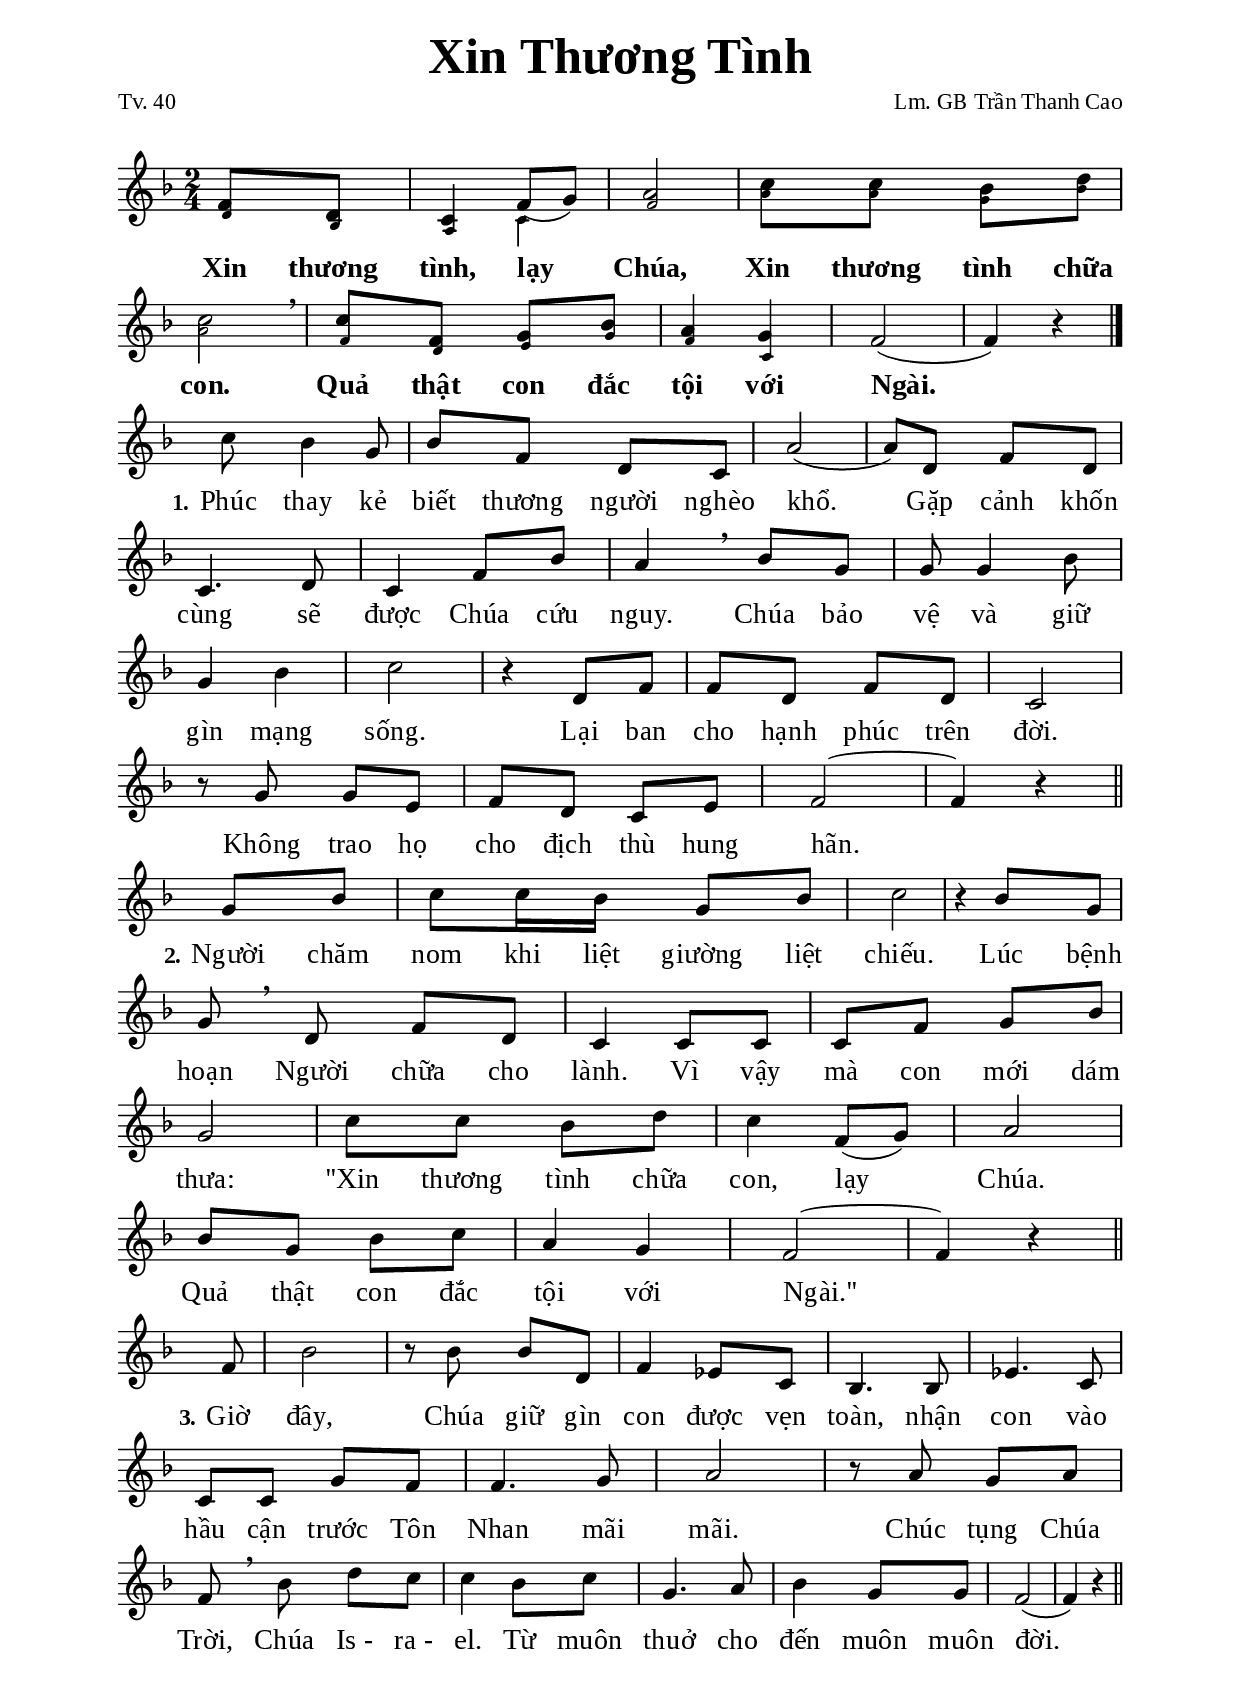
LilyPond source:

% Cài đặt chung
\version "2.22.1"
\include "english.ly"

\header {
  title = \markup { \fontsize #3 "Xin Thương Tình" }
  poet = "Tv. 40"
  composer = "Lm. GB Trần Thanh Cao"
  arranger = " "
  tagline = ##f
}

% Nhạc điệp khúc
nhacDiepKhucSop = \relative c' {
  \partial 4 f8 d |
  c4 f8 _(g) |
  a2 |
  c8 c bf d |
  c2 \breathe |
  c8 f, g bf |
  a4 g |
  f2 ( |
  f4) r \bar "|."
}

nhacDiepKhucBas = \relative c' {
  \partial 4 d8 bf |
  a4 c |
  f2 |
  a8 a g bf |
  a2 |
  f8 d e g |
  f4 c |
  f2 ( |
  f4) r
}

% Nhạc phiên khúc
nhacPhienKhucMot = \relative c'' {
  c8 bf4 g8 |
  bf f d c |
  a'2 ( |
  a8) d, f d |
  c4. d8 |
  c4 f8 bf |
  a4 \breathe bf8 g |
  g g4 bf8 |
  g4 bf |
  c2 |
  r4 d,8 f |
  f d f d |
  c2 |
  r8 g' g e |
  f d c e |
  f2 \tweak extra-offset #'(0 . 3) ^~ 
  f4 r \bar "||"
}

nhacPhienKhucHai = \relative c'' {
  \partial 4 g8 bf |
  c c16 bf g8 bf |
  c2 |
  r4 bf8 g |
  g \breathe d f d |
  c4 c8 c |
  c f g bf |
  g2 |
  c8 c bf d |
  c4 f,8 (g) 
  a2 |
  bf8 g bf c |
  a4 g |
  f2 \tweak extra-offset #'(0 . 3) ^~ |
  f4 r \bar "||"
}

nhacPhienKhucBa = \relative c' {
  \partial 8 f8 |
  bf2 |
  r8 bf8 bf d, |
  f4 ef8 c |
  bf4. bf8 |
  ef4. c8 |
  c c g' f |
  f4. g8 |
  a2 |
  r8 a g a |
  f8 \breathe bf d c |
  c4 bf8 c |
  g4. a8 |
  bf4 g8 g |
  f2 ( |
  f4) r \bar "||"
}

% Lời điệp khúc
loiDiepKhuc = \lyricmode {
  Xin thương tình, lạy Chúa,
  Xin thương tình chữa con.
  Quả thật con đắc tội với Ngài.
}

% Lời phiên khúc
loiPhienKhucMot = \lyricmode {
  \set stanza = #"1."
  Phúc thay kẻ biết thương người nghèo khổ.
  Gặp cảnh khốn cùng sẽ được Chúa cứu nguy.
  Chúa bảo vệ và giữ gìn mạng sống.
  Lại ban cho hạnh phúc trên đời.
  Không trao họ cho địch thù hung hãn.
}

loiPhienKhucHai = \lyricmode {
  \set stanza = #"2."
  Người chăm nom khi liệt giường liệt chiếu.
  Lúc bệnh hoạn Người chữa cho lành.
  Vì vậy mà con mới dám thưa:
  ''Xin thương tình chữa con, lạy Chúa.
  Quả thật con đắc tội với Ngài.''
}

loiPhienKhucBa = \lyricmode {
  \set stanza = #"3."
  Giờ đây, Chúa giữ gìn con được vẹn toàn,
  nhận con vào hầu cận trước Tôn Nhan mãi mãi.
  Chúc tụng Chúa Trời,
  Chúa "Is -" "ra -" el.
  Từ muôn thuở cho đến muôn muôn đời.
}


% Dàn trang
\paper {
  #(set-paper-size "a4")
  top-margin = 10\mm
  bottom-margin = 10\mm
  left-margin = 20\mm
  right-margin = 20\mm
  indent = #0
  #(define fonts
    (make-pango-font-tree
      "Liberation Serif"
      "Liberation Serif"
      "Liberation Serif"
      (/ 20 20)))
  page-count = #1
  system-system-spacing = #'((basic-distance . 11)
                             (minimum-distance . 11)
                             (padding . 1))
  score-system-spacing = #'((basic-distance . 11)
                             (minimum-distance . 11)
                             (padding . 1))
}

% Thiết lập tông và nhịp
TongNhip = { \key f \major \time 2/4 }

% Đổi kích thước nốt cho bè phụ
notBePhu =
#(define-music-function (font-size music) (number? ly:music?)
   (for-some-music
     (lambda (m)
       (if (music-is-of-type? m 'rhythmic-event)
           (begin
             (set! (ly:music-property m 'tweaks)
                   (cons `(font-size . ,font-size)
                         (ly:music-property m 'tweaks)))
             #t)
           #f))
     music)
   music)

\score {
  \new ChoirStaff <<
    \new Staff = diepKhuc \with {
        \consists "Merge_rests_engraver"
        %\magnifyStaff #(magstep +1)
        printPartCombineTexts = ##f
      }
      <<
      \new Voice \TongNhip \partCombine 
        \nhacDiepKhucSop
        \notBePhu -3 { \nhacDiepKhucBas }
      \new NullVoice = nhacThamChieu \nhacDiepKhucSop
      \new Lyrics \with {
          \override VerticalAxisGroup.
            nonstaff-relatedstaff-spacing.padding = #1
          \override VerticalAxisGroup.
            nonstaff-unrelatedstaff-spacing.padding = #1
        }
        \lyricsto nhacThamChieu \loiDiepKhuc
      >>
  >>
  \layout {
    \override Lyrics.LyricText.font-series = #'bold
    \override Lyrics.LyricText.font-size = #+2
    \override Lyrics.LyricSpace.minimum-distance = #4
    \override Score.BarNumber.break-visibility = ##(#f #f #f)
    \override Score.SpacingSpanner.uniform-stretching = ##t
  }
}

\score {
  \new ChoirStaff <<
    \new Staff = phienKhuc \with {
        %\magnifyStaff #(magstep +1)
      }
      <<
      \new Voice = beSop {
        \key f \major \time 2/4 \nhacPhienKhucMot
      }
    >>
    \new Lyrics \with {
          \override VerticalAxisGroup.
            nonstaff-relatedstaff-spacing.padding = #1
          \override VerticalAxisGroup.
            nonstaff-unrelatedstaff-spacing.padding = #1
        }
        \lyricsto beSop \loiPhienKhucMot
  >>
  \layout {
    \override Staff.TimeSignature.transparent = ##t
    \override Lyrics.LyricText.font-size = #+2
    \override Lyrics.LyricSpace.minimum-distance = #2.5
    \override Score.BarNumber.break-visibility = ##(#f #f #f)
    \override Score.SpacingSpanner.uniform-stretching = ##t
  }
}

\score {
  \new ChoirStaff <<
    \new Staff = phienKhuc \with {
        %\magnifyStaff #(magstep +1)
      }
      <<
      \new Voice = beSop {
        \key f \major \time 2/4 \nhacPhienKhucHai
      }
    >>
    \new Lyrics \with {
          \override VerticalAxisGroup.
            nonstaff-relatedstaff-spacing.padding = #1
          \override VerticalAxisGroup.
            nonstaff-unrelatedstaff-spacing.padding = #1
        }
        \lyricsto beSop \loiPhienKhucHai
  >>
  \layout {
    \override Staff.TimeSignature.transparent = ##t
    \override Lyrics.LyricText.font-size = #+2
    \override Lyrics.LyricSpace.minimum-distance = #4
    \override Score.BarNumber.break-visibility = ##(#f #f #f)
    \override Score.SpacingSpanner.uniform-stretching = ##t
  }
}

\score {
  \new ChoirStaff <<
    \new Staff = phienKhuc \with {
        %\magnifyStaff #(magstep +1)
      }
      <<
      \new Voice = beSop {
        \key f \major \time 2/4 \nhacPhienKhucBa
      }
    >>
    \new Lyrics \with {
          \override VerticalAxisGroup.
            nonstaff-relatedstaff-spacing.padding = #1
          \override VerticalAxisGroup.
            nonstaff-unrelatedstaff-spacing.padding = #1
        }
        \lyricsto beSop \loiPhienKhucBa
  >>
  \layout {
    \override Staff.TimeSignature.transparent = ##t
    \override Lyrics.LyricText.font-size = #+2
    \override Lyrics.LyricSpace.minimum-distance = #2
    \override Score.BarNumber.break-visibility = ##(#f #f #f)
    \override Score.SpacingSpanner.uniform-stretching = ##t
  }
}	
